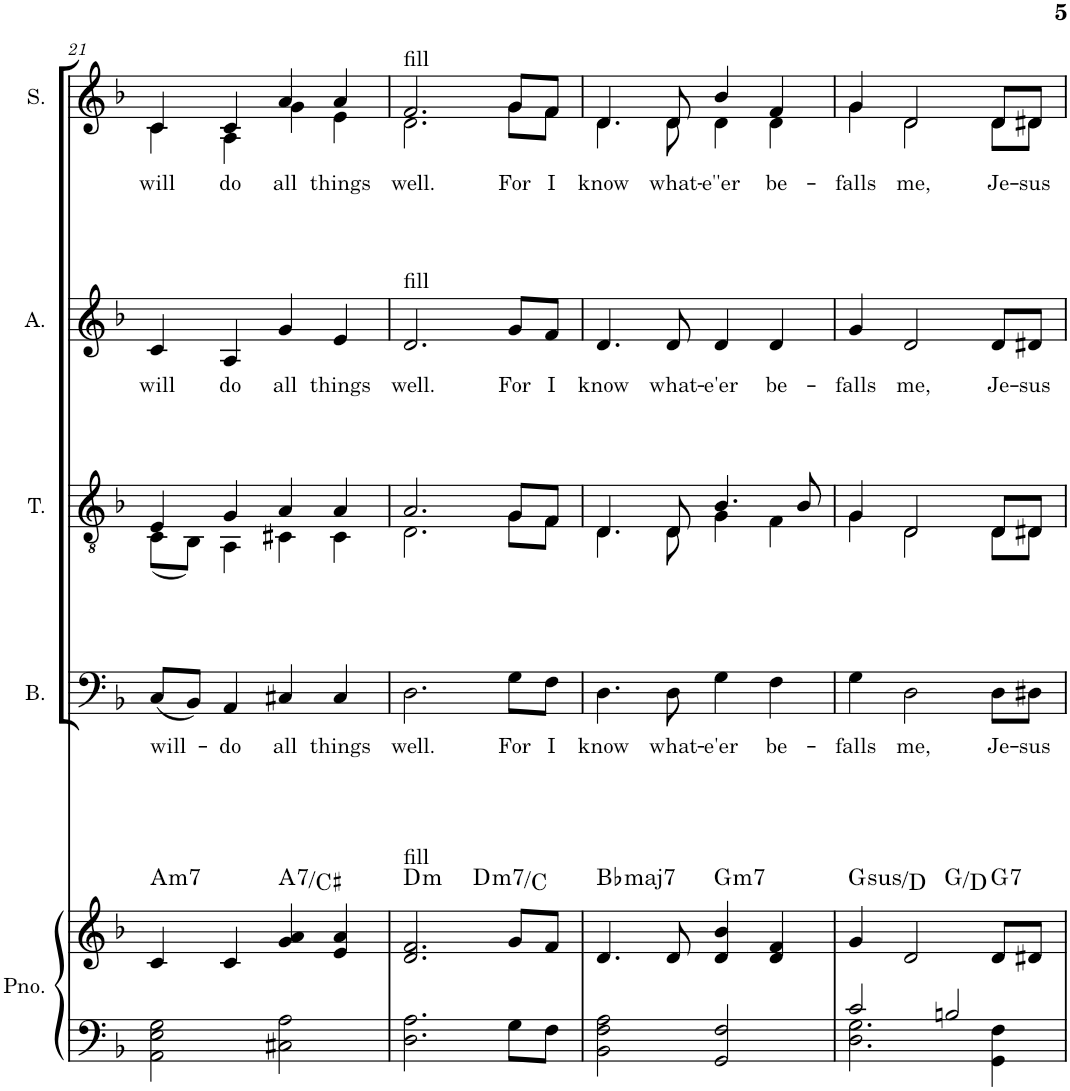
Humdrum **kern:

**kern	**kern	**harte	**kern	**text	**kern	**kern	**text	**kern	**text
*part5	*part5	*part5	*part4	*part4	*part3	*part2	*part2	*part1	*part1
*staff6	*staff5	*	*staff4	*staff4	*staff3	*staff2	*staff2	*staff1	*staff1
*I"Piano	*	*	*I"Bass	*	*I"Tenor	*I"Alto	*	*I"Soprano	*
*I'Pno.	*	*	*I'B.	*	*I'T.	*I'A.	*	*I'S.	*
!!LO:PB:g=z
*clefF4	*clefG2	*	*clefF4	*	*clefGv2	*clefG2	*	*clefG2	*
*k[b-]	*k[b-]	*	*k[b-]	*	*k[b-]	*k[b-]	*	*k[b-]	*
*M4/4	*M4/4	*	*M4/4	*	*M4/4	*M4/4	*	*M4/4	*
=21	=21	=21	=21	=21	=21	=21	=21	=21	=21
!	!	!LO:H:kt=m7	!	!LO:LY:b	!	!	!LO:LY:b	!	!LO:LY:b
*	*	*	*	*	*^	*	*	*^	*
2AA\ 2E\ 2G\	4c/	A:min7	(8C/L	will-	4E/	(8C\L	4c/	will	4c/	4c\	will
.	.	.	8BB-/J)	.	.	8BB-\J)	.	.	.	.	.
!	!	!	!	!LO:LY:b	!	!	!	!LO:LY:b	!	!	!LO:LY:b
.	4c/	.	4AA/	-do	4G/	4AA\	4A/	do	4c/	4A\	do
!	!	!LO:H:kt=7	!	!LO:LY:b	!	!	!	!LO:LY:b	!	!	!LO:LY:b
2C#X\ 2A\	4g/ 4a/	A:7/3	4C#X/	all	4A/	4C#X\	4g/	all	4a/	4g\	all
!	!	!	!	!LO:LY:b	!	!	!	!LO:LY:b	!	!	!LO:LY:b
.	4e/ 4a/	.	4C#/	things	4A/	4C#\	4e/	things	4a/	4e\	things
=22	=22	=22	=22	=22	=22	=22	=22	=22	=22	=22	=22
!	!	!	!	!	!	!	!	!	!LO:TX:a:t=fill	!	!
!	!	!	!	!	!	!	!LO:TX:a:t=fill	!	!	!	!
!	!LO:TX:a:t=fill	!	!	!	!	!	!	!	!	!	!
!	!	!LO:H:kt=m	!	!LO:LY:b	!	!	!	!LO:LY:b	!	!	!LO:LY:b
*	*^	*	*	*	*	*	*	*	*	*	*
2.D\ 2.A\	2.d/ 2.f/	2ryy	D:min	2.D\	well.	2.A/	2.D\	2.d/	well.	2.f/	2.d\	well.
!	!	!	!LO:H:kt=m7	!	!	!	!	!	!	!	!	!
.	.	2ryy	D:min7/b7	.	.	.	.	.	.	.	.	.
!	!	!	!	!	!LO:LY:b	!	!	!	!LO:LY:b	!	!	!LO:LY:b
8G\L	8g/L	.	.	8G\L	For	8G/L	8G\L	8g/L	For	8g/L	8g\L	For
!	!	!	!	!	!LO:LY:b	!	!	!	!LO:LY:b	!	!	!LO:LY:b
8F\J	8f/J	.	.	8F\J	I	8F/J	8F\J	8f/J	I	8f/J	8f\J	I
=23	=23	=23	=23	=23	=23	=23	=23	=23	=23	=23	=23	=23
!	!	!	!LO:H:kt=maj7	!	!LO:LY:b	!	!	!	!LO:LY:b	!	!	!LO:LY:b
*	*v	*v	*	*	*	*	*	*	*	*	*	*
2BB-\ 2F\ 2A\	4.d/	Bb:maj7	4.D\	know	4.D/	4.D\	4.d/	know	4.d/	4.d\	know
!	!	!	!	!LO:LY:b	!	!	!	!LO:LY:b	!	!	!LO:LY:b
.	8d/	.	8D\	what-	8D/	8D\	8d/	what-	8d/	8d\	what-
!	!	!LO:H:kt=m7	!	!LO:LY:b	!	!	!	!LO:LY:b	!	!	!LO:LY:b
2GG/ 2F/	4d/ 4b-/	G:min7	4G\	-e'er	4.B-/	4G\	4d/	-e'er	4b-/	4d\	-e''er
!	!	!	!	!LO:LY:b	!	!	!	!LO:LY:b	!	!	!LO:LY:b
.	4d/ 4f/	.	4F\	be-	.	4F\	4d/	be-	4f/	4d\	be-
.	.	.	.	.	8B-/	.	.	.	.	.	.
=24	=24	=24	=24	=24	=24	=24	=24	=24	=24	=24	=24
*^	*	*	*	*	*	*	*	*	*	*	*
!	!	!	!LO:H:kt=sus	!	!LO:LY:b	!	!	!	!LO:LY:b	!	!	!LO:LY:b
*	*	*^	*	*	*	*	*	*	*	*	*	*
2c/	2.D\ 2.G\	4g/	2ryy	G:sus4/5	4G\	-falls	4G/	4G\	4g/	-falls	4g/	4g\	-falls
!	!	!	!	!	!	!LO:LY:b	!	!	!	!LO:LY:b	!	!	!LO:LY:b
.	.	2d/	.	.	2D\	me,	2D/	2D\	2d/	me,	2d/	2d\	me,
2Bn/	.	.	2ryy	G:maj/5	.	.	.	.	.	.	.	.	.
!	!	!	!	!LO:H:kt=7	!	!LO:LY:b	!	!	!	!LO:LY:b	!	!	!LO:LY:b
.	4GG\ 4F\	8d/L	.	G:7	8D\L	Je-	8D/L	8D\L	8d/L	Je-	8d/L	8d\L	Je-
!	!	!	!	!	!	!LO:LY:b	!	!	!	!LO:LY:b	!	!	!LO:LY:b
.	.	8d#X/J	.	.	8D#X\J	-sus	8D#X/J	8D#\J	8d#X/J	-sus	8d#X/J	8d#\J	-sus
*v	*v	*	*	*	*	*	*v	*v	*	*	*v	*v	*
*	*v	*v	*	*	*	*	*	*	*	*
=	=	=	=	=	=	=	=	=	=
*-	*-	*-	*-	*-	*-	*-	*-	*-	*-
